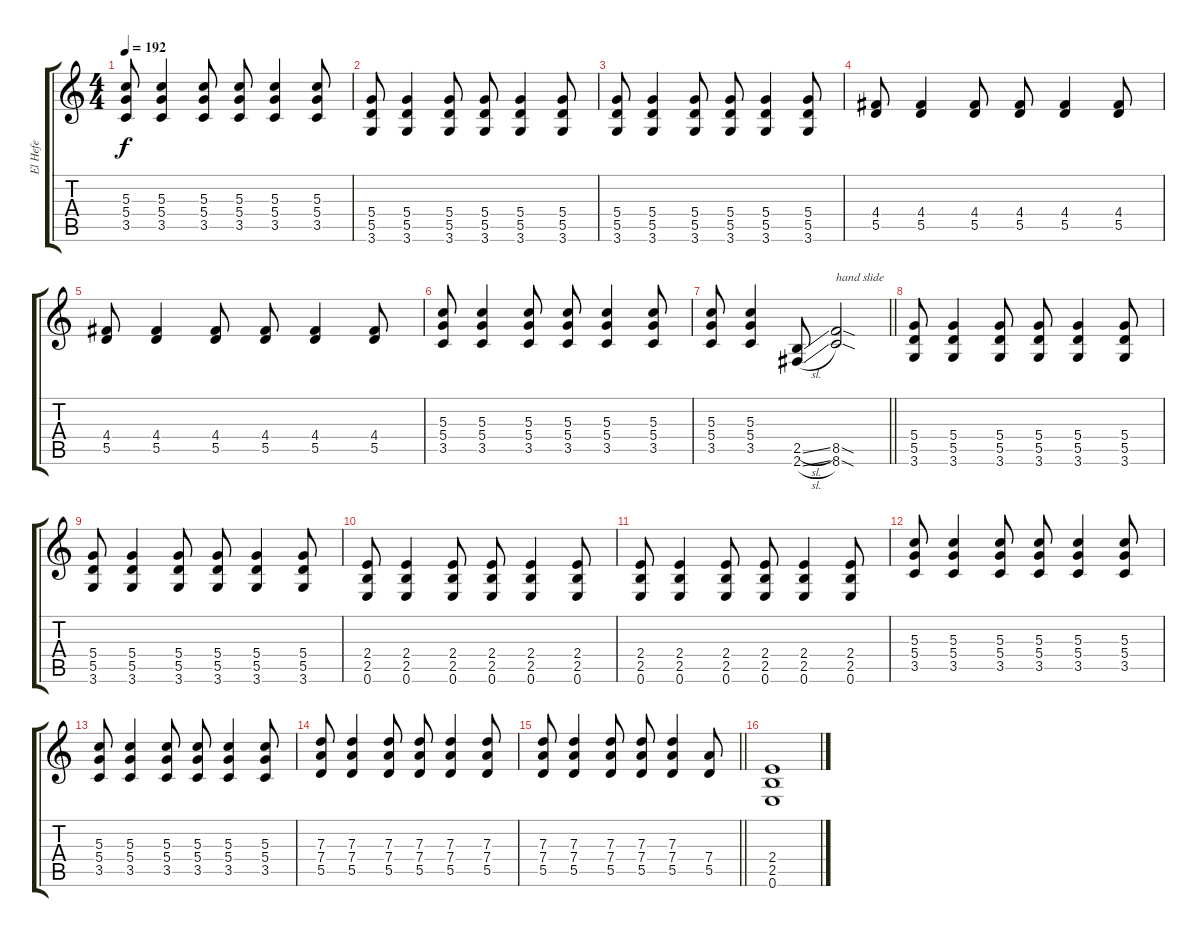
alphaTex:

\track ("El Hefe" "El Hefe") {instrument distortionguitar}
\staff {score tabs}
\tuning (E4 B3 G3 D3 A2 E2) {hide}
\ts (4 4)
\tempo 192
\clef g2
\ks c
(5.3 5.4 3.5).8{dy f} (5.3 5.4 3.5).4 (5.3 5.4 3.5).8 (5.3 5.4 3.5).8 (5.3 5.4 3.5).4 (5.3 5.4 3.5).8 |
(5.4 5.5 3.6).8 (5.4 5.5 3.6).4 (5.4 5.5 3.6).8 (5.4 5.5 3.6).8 (5.4 5.5 3.6).4 (5.4 5.5 3.6).8 |
(5.4 5.5 3.6).8 (5.4 5.5 3.6).4 (5.4 5.5 3.6).8 (5.4 5.5 3.6).8 (5.4 5.5 3.6).4 (5.4 5.5 3.6).8 |
(4.4 5.5).8 (4.4 5.5).4 (4.4 5.5).8 (4.4 5.5).8 (4.4 5.5).4 (4.4 5.5).8 |
(4.4 5.5).8 (4.4 5.5).4 (4.4 5.5).8 (4.4 5.5).8 (4.4 5.5).4 (4.4 5.5).8 |
(5.3 5.4 3.5).8 (5.3 5.4 3.5).4 (5.3 5.4 3.5).8 (5.3 5.4 3.5).8 (5.3 5.4 3.5).4 (5.3 5.4 3.5).8 |
\barLineRight lightlight
(5.3 5.4 3.5).8 (5.3 5.4 3.5).4 (2.5{sl} 2.6{sl}).8 (8.5{sod} 8.6{sod}).2{txt "hand slide"} |
\section ("" "")
(5.4 5.5 3.6).8 (5.4 5.5 3.6).4 (5.4 5.5 3.6).8 (5.4 5.5 3.6).8 (5.4 5.5 3.6).4 (5.4 5.5 3.6).8 |
(5.4 5.5 3.6).8 (5.4 5.5 3.6).4 (5.4 5.5 3.6).8 (5.4 5.5 3.6).8 (5.4 5.5 3.6).4 (5.4 5.5 3.6).8 |
(2.4 2.5 0.6).8 (2.4 2.5 0.6).4 (2.4 2.5 0.6).8 (2.4 2.5 0.6).8 (2.4 2.5 0.6).4 (2.4 2.5 0.6).8 |
(2.4 2.5 0.6).8 (2.4 2.5 0.6).4 (2.4 2.5 0.6).8 (2.4 2.5 0.6).8 (2.4 2.5 0.6).4 (2.4 2.5 0.6).8 |
(5.3 5.4 3.5).8 (5.3 5.4 3.5).4 (5.3 5.4 3.5).8 (5.3 5.4 3.5).8 (5.3 5.4 3.5).4 (5.3 5.4 3.5).8 |
(5.3 5.4 3.5).8 (5.3 5.4 3.5).4 (5.3 5.4 3.5).8 (5.3 5.4 3.5).8 (5.3 5.4 3.5).4 (5.3 5.4 3.5).8 |
(7.3 7.4 5.5).8 (7.3 7.4 5.5).4 (7.3 7.4 5.5).8 (7.3 7.4 5.5).8 (7.3 7.4 5.5).4 (7.3 7.4 5.5).8 |
\barLineRight lightlight
(7.3 7.4 5.5).8 (7.3 7.4 5.5).4 (7.3 7.4 5.5).8 (7.3 7.4 5.5).8 (7.3 7.4 5.5).4 (7.4 5.5).8 |
(2.4 2.5 0.6).1
